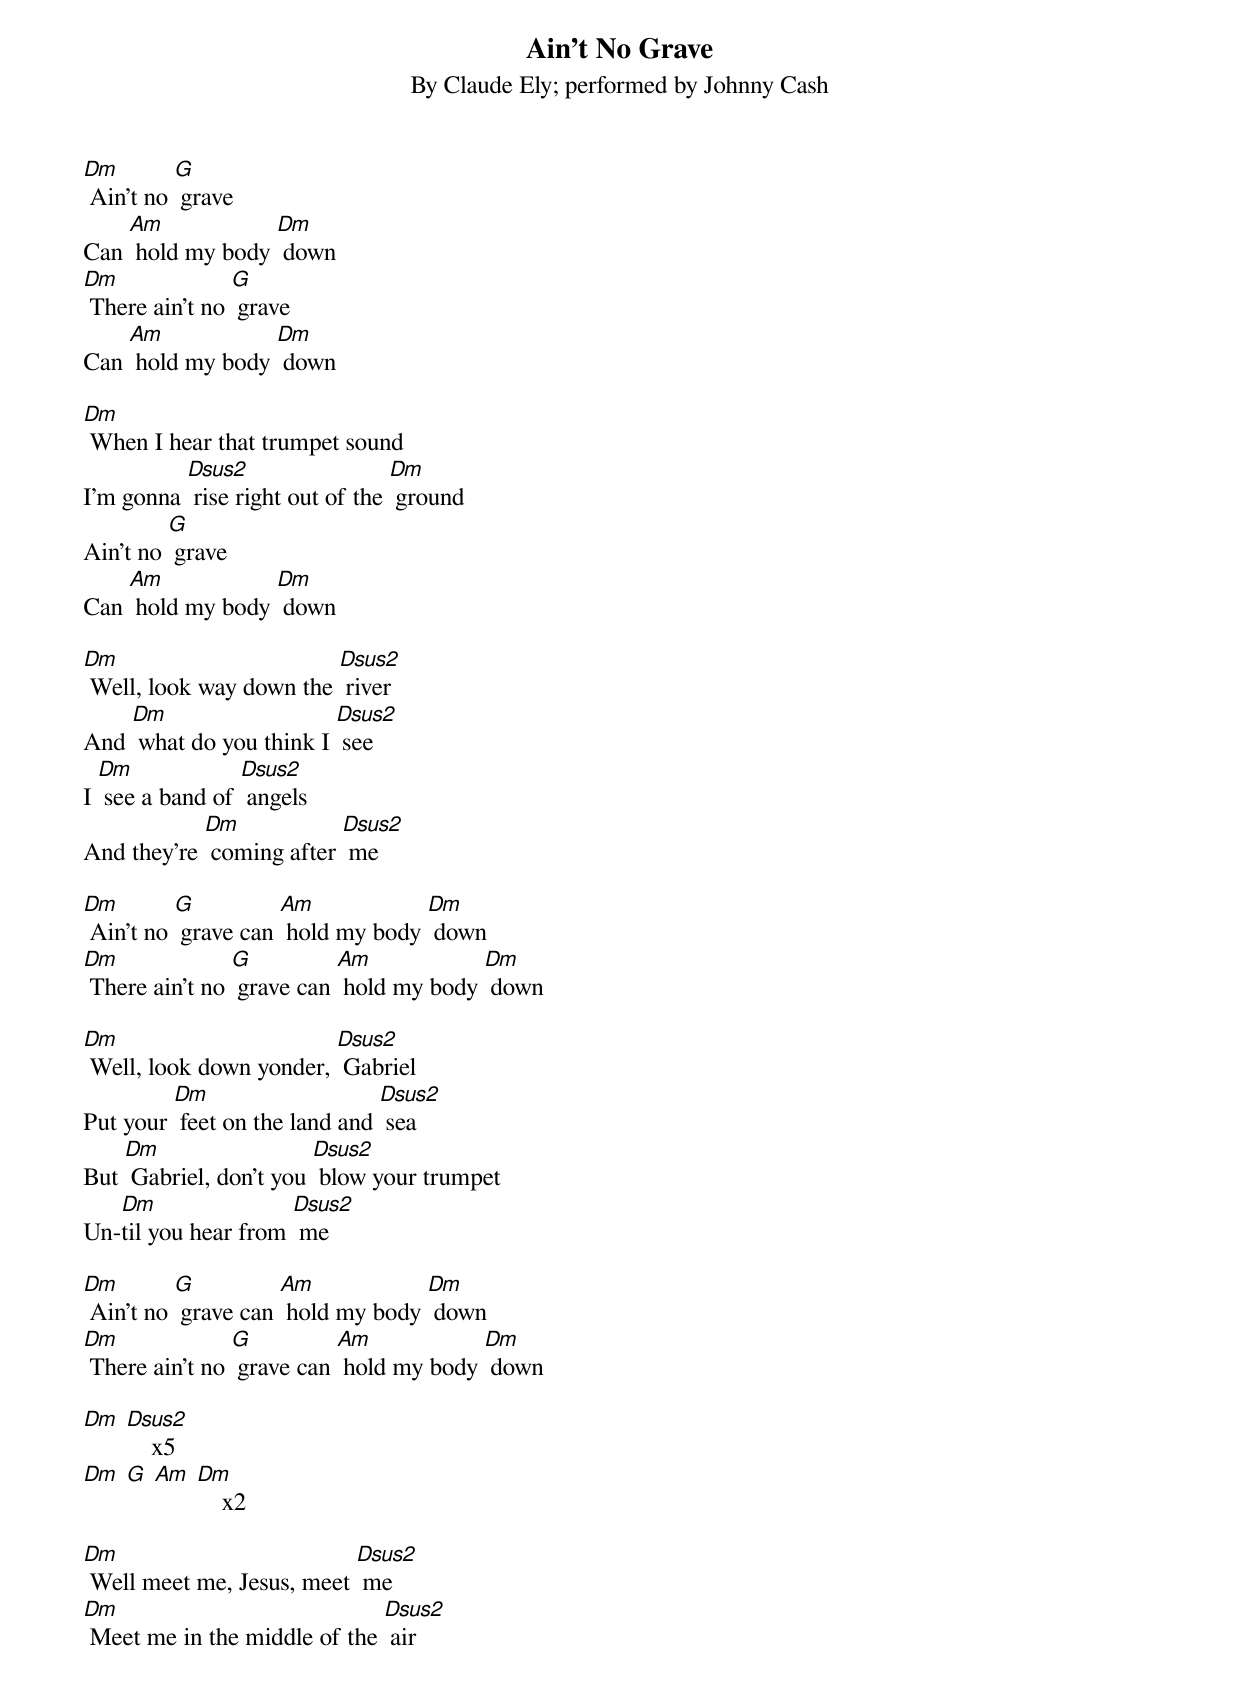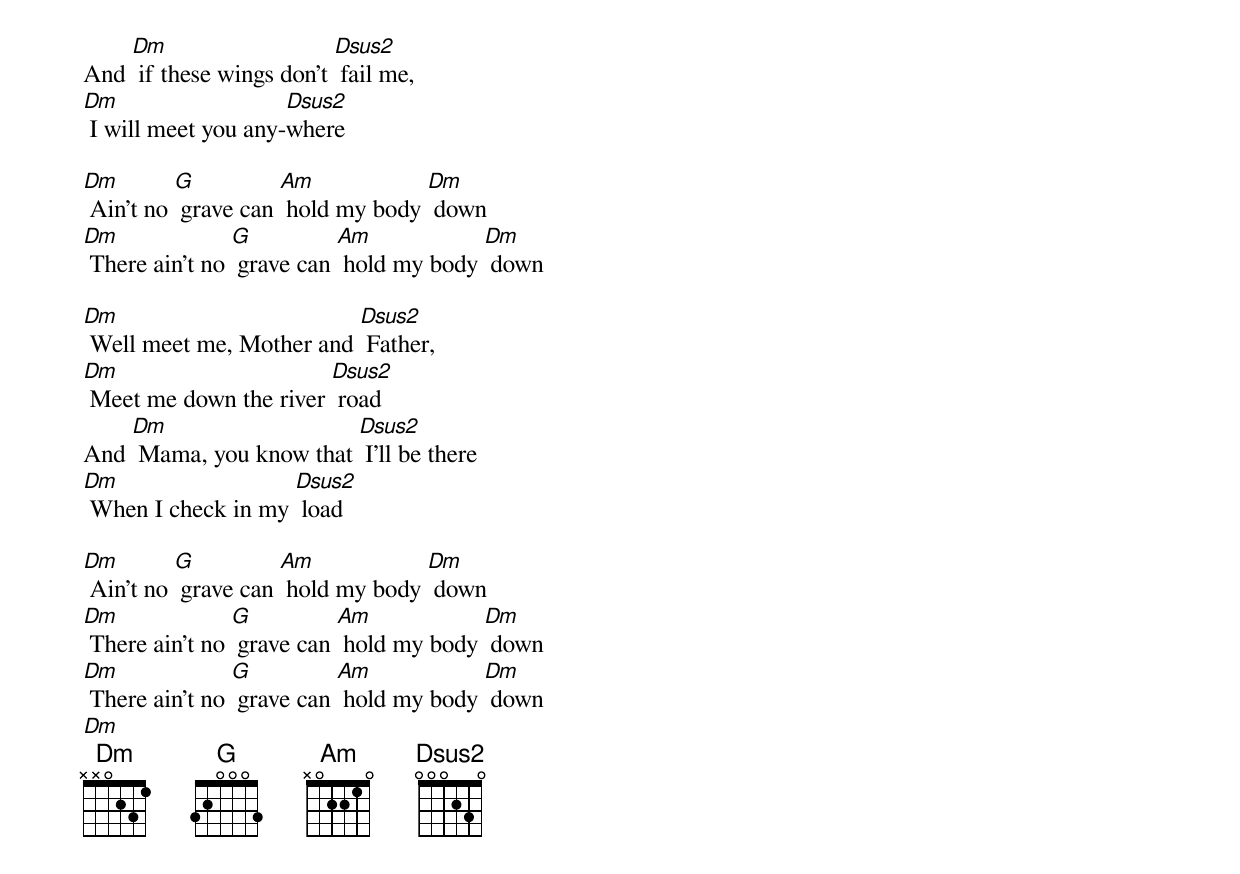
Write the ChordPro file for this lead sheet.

{t: Ain’t No Grave}
{st: By Claude Ely; performed by Johnny Cash}

[Dm] Ain't no [G] grave
Can [Am] hold my body [Dm] down
[Dm] There ain't no [G] grave
Can [Am] hold my body [Dm] down

[Dm] When I hear that trumpet sound
I'm gonna [Dsus2] rise right out of the [Dm] ground
Ain't no [G] grave
Can [Am] hold my body [Dm] down

[Dm] Well, look way down the [Dsus2] river
And [Dm] what do you think I [Dsus2] see
I [Dm] see a band of [Dsus2] angels
And they're [Dm] coming after [Dsus2] me

[Dm] Ain't no [G] grave can [Am] hold my body [Dm] down
[Dm] There ain't no [G] grave can [Am] hold my body [Dm] down

[Dm] Well, look down yonder, [Dsus2] Gabriel
Put your [Dm] feet on the land and [Dsus2] sea
But [Dm] Gabriel, don't you [Dsus2] blow your trumpet
Un-[Dm]til you hear from [Dsus2] me

[Dm] Ain't no [G] grave can [Am] hold my body [Dm] down
[Dm] There ain't no [G] grave can [Am] hold my body [Dm] down

[Dm] [Dsus2]    x5
[Dm] [G] [Am] [Dm]    x2

[Dm] Well meet me, Jesus, meet [Dsus2] me
[Dm] Meet me in the middle of the [Dsus2] air
And [Dm] if these wings don't [Dsus2] fail me,
[Dm] I will meet you any-[Dsus2]where

[Dm] Ain't no [G] grave can [Am] hold my body [Dm] down
[Dm] There ain't no [G] grave can [Am] hold my body [Dm] down

[Dm] Well meet me, Mother and [Dsus2] Father,
[Dm] Meet me down the river [Dsus2] road
And [Dm] Mama, you know that [Dsus2] I'll be there
[Dm] When I check in my [Dsus2] load

[Dm] Ain't no [G] grave can [Am] hold my body [Dm] down
[Dm] There ain't no [G] grave can [Am] hold my body [Dm] down
[Dm] There ain't no [G] grave can [Am] hold my body [Dm] down
[Dm]
